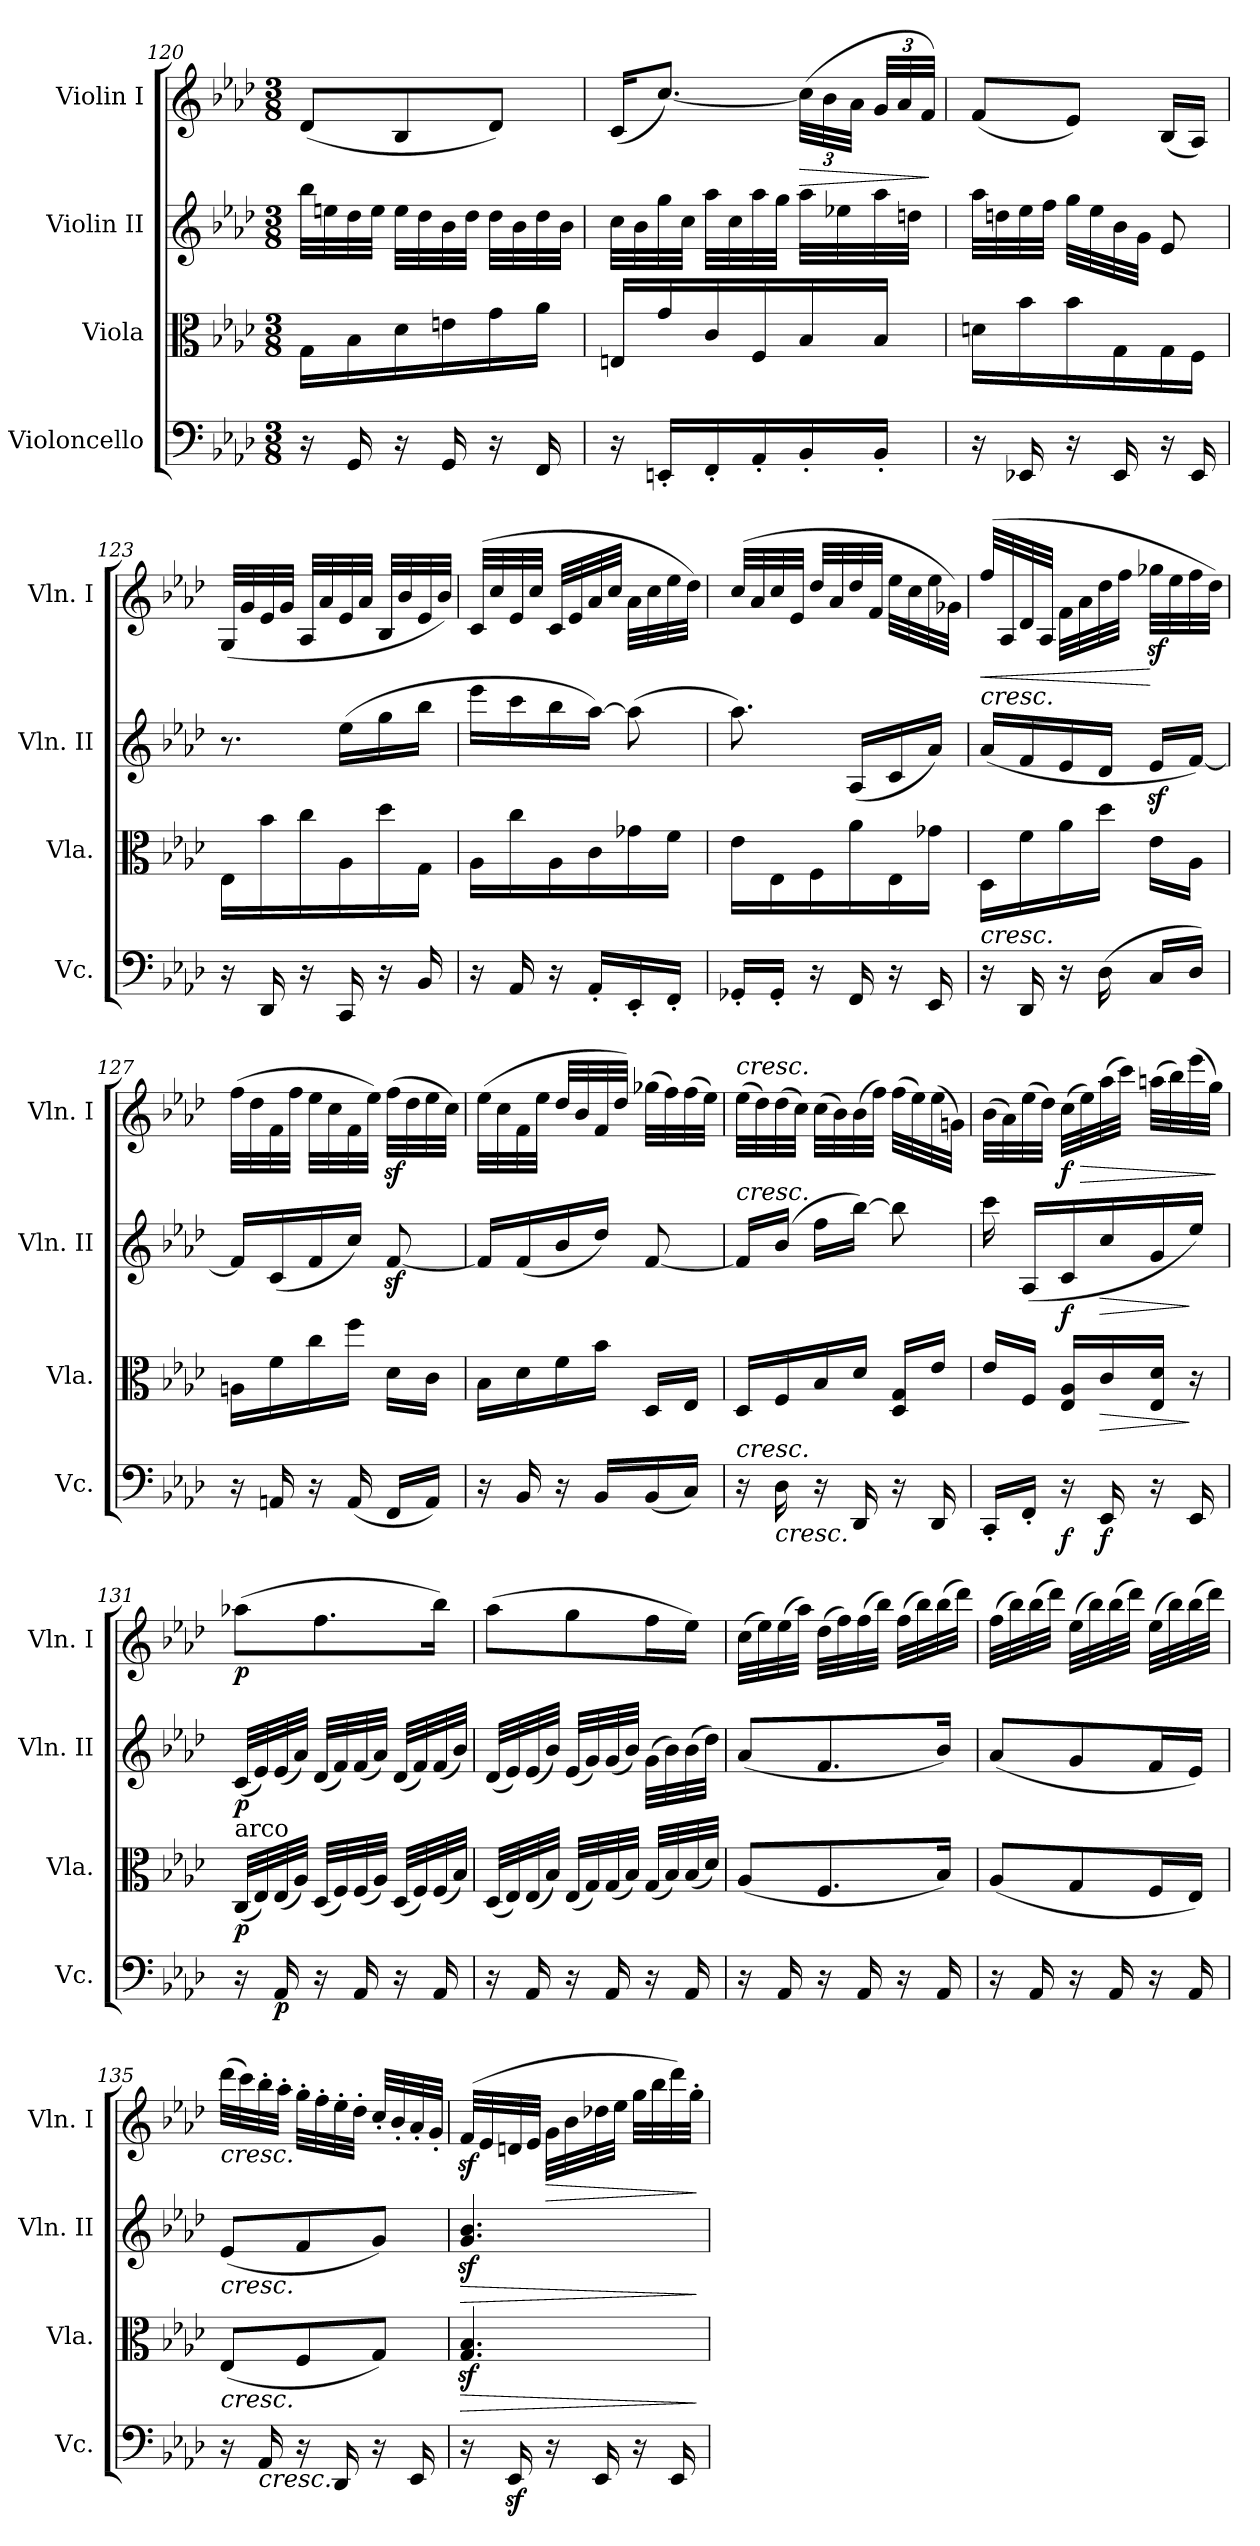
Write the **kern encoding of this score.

**kern	**dynam	**kern	**dynam	**kern	**dynam	**kern	**dynam
*part4	*part4	*part3	*part3	*part2	*part2	*part1	*part1
*staff4	*staff4	*staff3	*staff3	*staff2	*staff2	*staff1	*staff1
*I"Violoncello	*	*I"Viola	*	*I"Violin II	*	*I"Violin I	*
*I'Vc.	*	*I'Vla.	*	*I'Vln. II	*	*I'Vln. I	*
*clefF4	*	*clefC3	*	*clefG2	*	*clefG2	*
*k[b-e-a-d-]	*	*k[b-e-a-d-]	*	*k[b-e-a-d-]	*	*k[b-e-a-d-]	*
*A-:	*	*A-:	*	*A-:	*	*A-:	*
*M3/8	*	*M3/8	*	*M3/8	*	*M3/8	*
=120	=120	=120	=120	=120	=120	=120	=120
16r	.	16GLL	.	32bb-LLL	.	(8d-L	.
.	.	.	.	32een	.	.	.
16GG	.	16B-	.	32dd-	.	.	.
.	.	.	.	32eeJJJ	.	.	.
16r	.	16d-	.	32eeLLL	.	8B-	.
.	.	.	.	32dd-	.	.	.
16GG	.	16en	.	32b-	.	.	.
.	.	.	.	32dd-JJJ	.	.	.
16r	.	16g	.	32dd-LLL	.	8d-J)	.
.	.	.	.	32b-	.	.	.
16FF	.	16a-JJ	.	32dd-	.	.	.
.	.	.	.	32b-JJJ	.	.	.
=121	=121	=121	=121	=121	=121	=121	=121
16r	.	16EnLL	.	32ccLLL	.	(16cKL	.
.	.	.	.	32b-	.	.	.
16EEn'LL	.	16g	.	32gg	.	[8.ccJ)	.
.	.	.	.	32ccJJJ	.	.	.
16FF'	.	16c	.	32aa-LLL	.	.	.
.	.	.	.	32cc	.	.	.
16AA-'	.	16F	.	32aa-	.	.	.
.	.	.	.	32ggJJJ	.	.	.
!	!	!	!	!	!	!	!LO:HP:b
16BB-'	.	16B-	.	32aa-LLL	.	(48ccLLL]	>
.	.	.	.	.	.	48b-	.
.	.	.	.	32ee-X	.	.	.
.	.	.	.	.	.	48a-JJJ	.
16BB-'JJ	.	16B-JJ	.	32aa-	.	48gLLL	.
.	.	.	.	.	.	48a-	.
.	.	.	.	32ddnJJJ	.	.	.
.	.	.	.	.	.	48fJJJ)	.
.	.	.	.	.	.	.	]
=122	=122	=122	=122	=122	=122	=122	=122
16r	.	16dnLL	.	32aa-LLL	.	(8fL	.
.	.	.	.	32ddn	.	.	.
16EE-X	.	16b-	.	32ee-	.	.	.
.	.	.	.	32ffJJJ	.	.	.
16r	.	16b-	.	32ggLLL	.	8e-J)	.
.	.	.	.	32ee-	.	.	.
16EE-	.	16G	.	32b-	.	.	.
.	.	.	.	32gJJJ	.	.	.
16r	.	16G	.	8e-	.	(16B-LL	.
16EE-	.	16FJJ	.	.	.	16A-JJ)	.
=123	=123	=123	=123	=123	=123	=123	=123
16r	.	16E-LL	.	8.r	.	(32GLLL	.
.	.	.	.	.	.	32g	.
16DD-	.	16b-	.	.	.	32e-	.
.	.	.	.	.	.	32gJJJ	.
16r	.	16cc	.	.	.	32A-LLL	.
.	.	.	.	.	.	32a-	.
16CC	.	16A-	.	(16ee-LL	.	32e-	.
.	.	.	.	.	.	32a-JJJ	.
16r	.	16dd-	.	16gg	.	32B-LLL	.
.	.	.	.	.	.	32b-	.
16BB-	.	16GJJ	.	16bb-JJ	.	32e-	.
.	.	.	.	.	.	32b-JJJ)	.
=124	=124	=124	=124	=124	=124	=124	=124
16r	.	16A-LL	.	16eee-LL	.	(32cLLL	.
.	.	.	.	.	.	32cc	.
16AA-	.	16cc	.	16ccc	.	32e-	.
.	.	.	.	.	.	32ccJJJ	.
16r	.	16A-	.	16bb-	.	32cLLL	.
.	.	.	.	.	.	32e-	.
16AA-'LL	.	16c	.	[16aa-JJ)	.	32a-	.
.	.	.	.	.	.	32ccJJJ	.
16EE-'	.	16g-X	.	(8aa-]	.	32a-LLL	.
.	.	.	.	.	.	32cc	.
16FF'JJ	.	16fJJ	.	.	.	32ee-	.
.	.	.	.	.	.	32dd-JJJ)	.
=125	=125	=125	=125	=125	=125	=125	=125
16GG-X'LL	.	16e-LL	.	8.aa-)	.	(32ccLLL	.
.	.	.	.	.	.	32a-	.
16GG-'JJ	.	16E-	.	.	.	32cc	.
.	.	.	.	.	.	32e-JJJ	.
16r	.	16F	.	.	.	32dd-LLL	.
.	.	.	.	.	.	32a-	.
16FF	.	16a-	.	(16A-LL	.	32dd-	.
.	.	.	.	.	.	32fJJJ	.
16r	.	16E-	.	16c	.	32ee-LLL	.
.	.	.	.	.	.	32cc	.
16EE-	.	16g-XJJ	.	16a-JJ)	.	32ee-	.
.	.	.	.	.	.	32g-XJJJ)	.
=126	=126	=126	=126	=126	=126	=126	=126
!	!	!	!	!LO:TX:a:i:t=cresc.	!	!	!
!LO:TX:a:i:t=cresc.	!	!	!	!	!	!	!
!	!	!	!	!	!	!	!LO:HP:b
16r	.	16D-LL	.	(16a-LL	.	(32ffLLL	<
.	.	.	.	.	.	32A-	.
16DD-	.	16f	.	16f	.	32d-	.
.	.	.	.	.	.	32A-JJJ	.
16r	.	16a-	.	16e-	.	32fLLL	.
.	.	.	.	.	.	32a-	.
(16D-	.	16dd-JJ	.	16d-JJ	.	32dd-	.
.	.	.	.	.	.	32ffJJJ	.
16CLL	.	16e-LL	.	16e-zLL	.	32gg-XzLLL	[
.	.	.	.	.	.	32ee-	.
16D-JJ)	.	16A-JJ	.	[16fJJ)	.	32ff	.
.	.	.	.	.	.	32dd-JJJ)	.
=127	=127	=127	=127	=127	=127	=127	=127
16r	.	16AnLL	.	16fLL]	.	(32ffLLL	.
.	.	.	.	.	.	32dd-	.
16AAn	.	16f	.	(16c	.	32f	.
.	.	.	.	.	.	32ffJJJ	.
16r	.	16cc	.	16f	.	32ee-LLL	.
.	.	.	.	.	.	32cc	.
(16AA	.	16ffJJ	.	16ccJJ)	.	32f	.
.	.	.	.	.	.	32ee-JJJ)	.
16FFLL	.	16d-LL	.	[8fz	.	(32ffzLLL	.
.	.	.	.	.	.	32dd-	.
16AAJJ)	.	16cJJ	.	.	.	32ee-	.
.	.	.	.	.	.	32ccJJJ)	.
=128	=128	=128	=128	=128	=128	=128	=128
16r	.	16B-LL	.	16fLL]	.	(32ee-LLL	.
.	.	.	.	.	.	32cc	.
16BB-	.	16d-	.	(16f	.	32f	.
.	.	.	.	.	.	32ee-JJJ	.
16r	.	16f	.	16b-	.	32dd-LLL	.
.	.	.	.	.	.	32b-	.
16BB-LL	.	16b-JJ	.	16dd-JJ)	.	32f	.
.	.	.	.	.	.	32dd-JJJ)	.
(16BB-	.	16D-LL	.	[8f	.	(32gg-XLLL	.
.	.	.	.	.	.	32ff)	.
16CJJ)	.	16E-JJ	.	.	.	(32ff	.
.	.	.	.	.	.	32ee-JJJ)	.
=129	=129	=129	=129	=129	=129	=129	=129
!	!	!	!	!	!	!LO:TX:a:i:t=cresc.	!
!	!	!	!	!LO:TX:a:i:t=cresc.	!	!	!
!LO:TX:a:i:t=cresc.	!	!	!	!	!	!	!
16r	.	16D-LL	.	16fLL]	.	(32ee-LLL	.
.	.	.	.	.	.	32dd-)	.
!LO:TX:b:i:t=cresc.	!	!	!	!	!	!	!
16D-	.	16F	.	(16b-JJ	.	(32dd-	.
.	.	.	.	.	.	32ccJJJ)	.
16r	.	16B-	.	16ffLL	.	(32ccLLL	.
.	.	.	.	.	.	32b-)	.
16DD-	.	16d-JJ	.	[16bb-JJ)	.	(32b-	.
.	.	.	.	.	.	32ffJJJ)	.
16r	.	16D- 16GLL	.	8bb-]	.	(32ffLLL	.
.	.	.	.	.	.	32ee-)	.
16DD-	.	16e-JJ	.	.	.	(32ee-	.
.	.	.	.	.	.	32gnJJJ)	.
=130	=130	=130	=130	=130	=130	=130	=130
16CC'LL	.	16e-LL	.	16ccc	.	(32b-LLL	.
.	.	.	.	.	.	32a-)	.
16FF'JJ	.	16FJJ	.	(16A-LL	.	(32ee-	.
.	.	.	.	.	.	32dd-JJJ)	.
!	!	!	!LO:DY:a	!	!	!	!
16r	f	16E- 16A-LL	f	16c	.	(32ccLLL	f
!	!	!	!	!	!	!	!LO:HP:b
.	.	.	.	.	.	32ee-)	>
!	!	!	!LO:HP:b	!	!LO:HP:b	!	!
16EE-	f	16c	>	16cc	>	(32aa-	.
.	.	.	.	.	.	32cccJJJ)	.
16r	.	16E- 16d-JJ	.	16g	.	(32aanLLL	.
.	.	.	.	.	.	32bb-)	.
16EE-	.	16r	]	16ee-JJ)	]	(32eee-	.
.	.	.	.	.	.	32ggJJJ)	.
.	.	.	.	.	.	.	]
=131	=131	=131	=131	=131	=131	=131	=131
!	!	!LO:TX:a:t=arco	!	!	!	!	!
16r	.	(32CLLL	p	(32cLLL	p	(8aa-XL	p
.	.	32E-)	.	32e-)	.	.	.
16AA-	p	(32E-	.	(32e-	.	.	.
.	.	32A-JJJ)	.	32a-JJJ)	.	.	.
16r	.	(32D-LLL	.	(32d-LLL	.	8.ff	.
.	.	32F)	.	32f)	.	.	.
16AA-	.	(32F	.	(32f	.	.	.
.	.	32A-JJJ)	.	32a-JJJ)	.	.	.
16r	.	(32D-LLL	.	(32d-LLL	.	.	.
.	.	32F)	.	32f)	.	.	.
16AA-	.	(32F	.	(32f	.	16bb-Jk)	.
.	.	32B-JJJ)	.	32b-JJJ)	.	.	.
=132	=132	=132	=132	=132	=132	=132	=132
16r	.	(32D-LLL	.	(32d-LLL	.	(8aa-L	.
.	.	32E-)	.	32e-)	.	.	.
16AA-	.	(32E-	.	(32e-	.	.	.
.	.	32B-JJJ)	.	32b-JJJ)	.	.	.
16r	.	(32E-LLL	.	(32e-LLL	.	8gg	.
.	.	32G)	.	32g)	.	.	.
16AA-	.	(32G	.	(32g	.	.	.
.	.	32B-JJJ)	.	32b-JJJ)	.	.	.
16r	.	(32GLLL	.	(32gLLL	.	16ffL	.
.	.	32B-)	.	32b-)	.	.	.
16AA-	.	(32B-	.	(32b-	.	16ee-JJ)	.
.	.	32d-JJJ)	.	32dd-JJJ)	.	.	.
=133	=133	=133	=133	=133	=133	=133	=133
16r	.	(8A-L	.	(8a-L	.	(32ccLLL	.
.	.	.	.	.	.	32ee-)	.
16AA-	.	.	.	.	.	(32ee-	.
.	.	.	.	.	.	32aa-JJJ)	.
16r	.	8.F	.	8.f	.	(32dd-LLL	.
.	.	.	.	.	.	32ff)	.
16AA-	.	.	.	.	.	(32ff	.
.	.	.	.	.	.	32bb-JJJ)	.
16r	.	.	.	.	.	(32ffLLL	.
.	.	.	.	.	.	32bb-)	.
16AA-	.	16B-Jk)	.	16b-Jk)	.	(32bb-	.
.	.	.	.	.	.	32ddd-JJJ)	.
=134	=134	=134	=134	=134	=134	=134	=134
16r	.	(8A-L	.	(8a-L	.	(32ffLLL	.
.	.	.	.	.	.	32bb-)	.
16AA-	.	.	.	.	.	(32bb-	.
.	.	.	.	.	.	32ddd-JJJ)	.
16r	.	8G	.	8g	.	(32ee-LLL	.
.	.	.	.	.	.	32bb-)	.
16AA-	.	.	.	.	.	(32bb-	.
.	.	.	.	.	.	32ddd-JJJ)	.
16r	.	16FL	.	16fL	.	(32ee-LLL	.
.	.	.	.	.	.	32bb-)	.
16AA-	.	16E-JJ)	.	16e-JJ)	.	(32bb-	.
.	.	.	.	.	.	32ddd-JJJ)	.
=135	=135	=135	=135	=135	=135	=135	=135
!	!	!	!	!	!	!LO:TX:b:i:t=cresc.	!
!	!	!	!	!LO:TX:b:i:t=cresc.	!	!	!
!	!	!LO:TX:b:i:t=cresc.	!	!	!	!	!
16r	.	(8E-L	.	(8e-L	.	(32ddd-LLL	.
.	.	.	.	.	.	32ccc)	.
!LO:TX:b:i:t=cresc.	!	!	!	!	!	!	!
16AA-	.	.	.	.	.	32bb-'	.
.	.	.	.	.	.	32aa-'JJJ	.
16r	.	8F	.	8f	.	32gg'LLL	.
.	.	.	.	.	.	32ff'	.
16DD-	.	.	.	.	.	32ee-'	.
.	.	.	.	.	.	32dd-'JJJ	.
16r	.	8GJ)	.	8gJ)	.	32cc'LLL	.
.	.	.	.	.	.	32b-'	.
16EE-	.	.	.	.	.	32a-'	.
.	.	.	.	.	.	32g'JJJ	.
=136	=136	=136	=136	=136	=136	=136	=136
!	!	!	!LO:HP:b	!	!LO:HP:b	!	!
16r	.	4.Gz 4.B-z	>	4.gz 4.b-z	>	(32fzLLL	.
.	.	.	.	.	.	32e-	.
16EE-z	.	.	.	.	.	32dn	.
.	.	.	.	.	.	32e-JJJ	.
!	!	!	!	!	!	!	!LO:HP:b
16r	.	.	.	.	.	32gLLL	>
.	.	.	.	.	.	32b-	.
16EE-	.	.	.	.	.	32dd-X	.
.	.	.	.	.	.	32ee-JJJ	.
16r	.	.	.	.	.	32ggLLL	.
.	.	.	.	.	.	32bb-	.
16EE-	.	.	.	.	.	32ddd-)	.
.	.	.	.	.	.	32gg'JJJ	.
.	.	.	]	.	]	.	]
=	=	=	=	=	=	=	=
*-	*-	*-	*-	*-	*-	*-	*-
